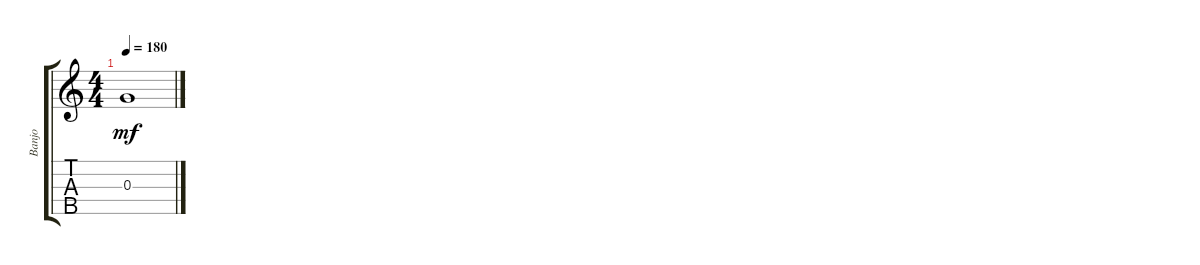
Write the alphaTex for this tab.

\track ("Banjo" "Banjo") {instrument banjo}
\staff {score tabs}
\tuning (D4 B3 G3 D3 G4) {hide}
\displaytranspose 12
\ts (4 4)
\tempo 180
\clef g2
\ks c
0.3.1{dy mf}
